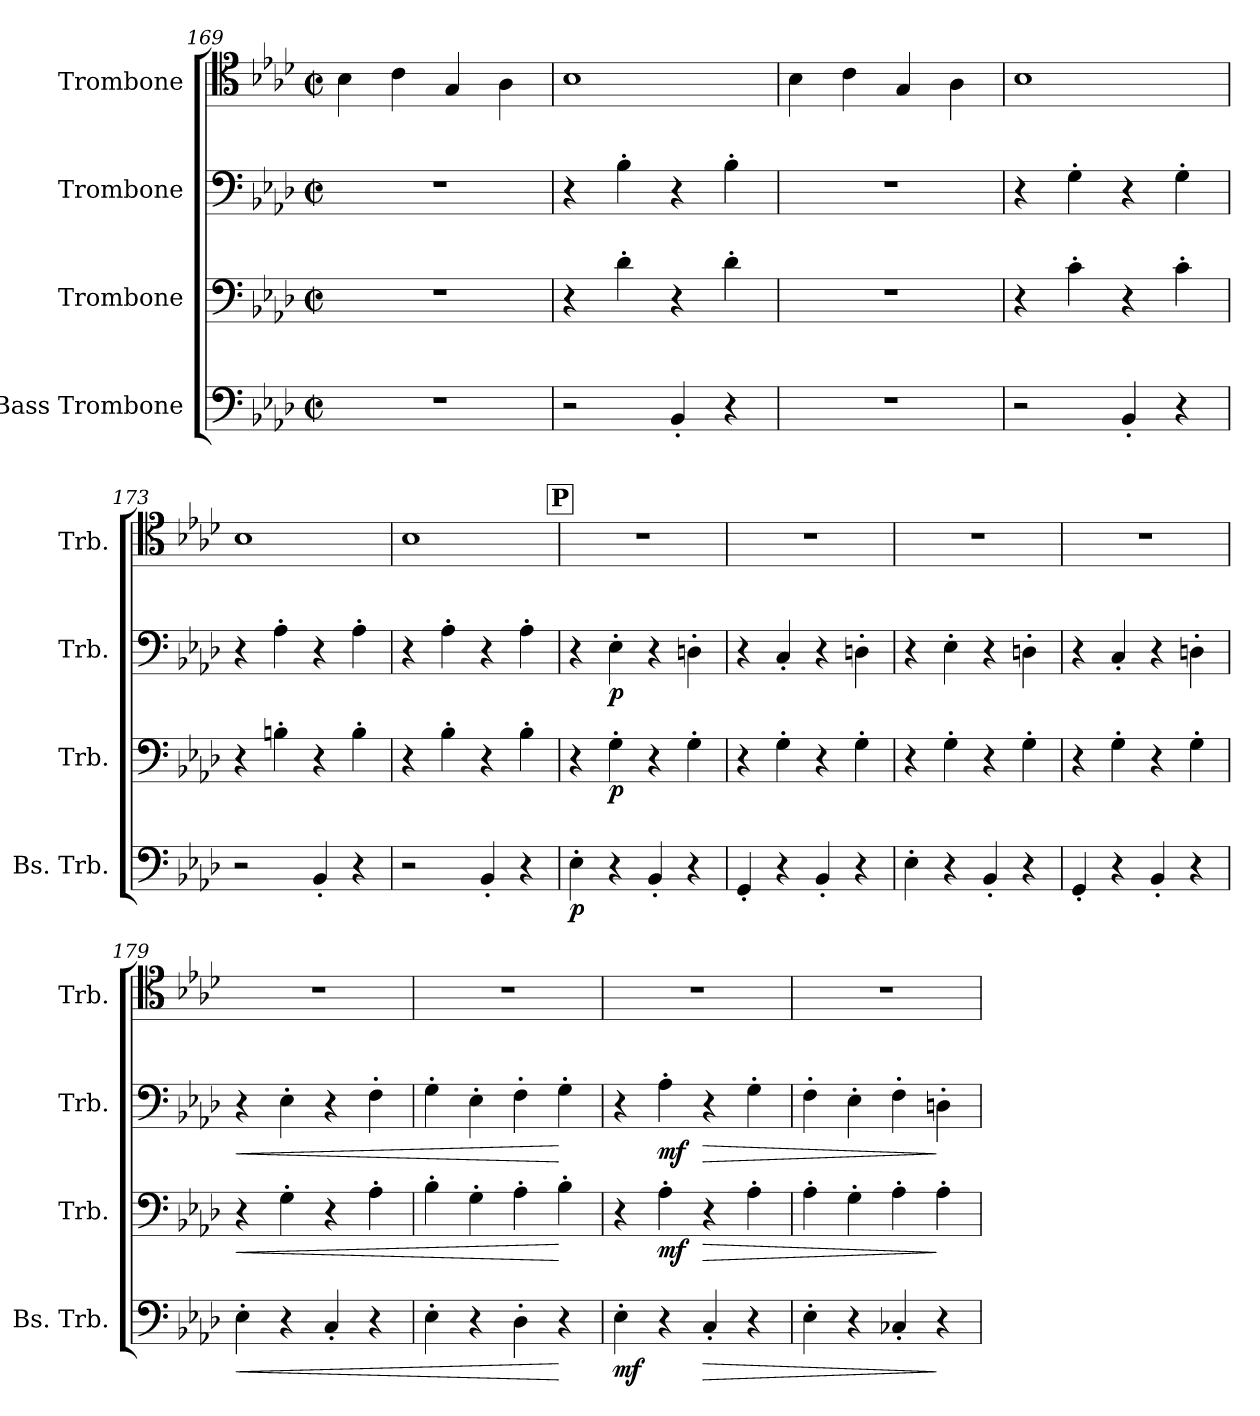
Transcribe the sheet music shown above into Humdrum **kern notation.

**kern	**dynam	**kern	**dynam	**kern	**dynam	**kern
*part4	*part4	*part3	*part3	*part2	*part2	*part1
*staff4	*staff4	*staff3	*staff3	*staff2	*staff2	*staff1
*I"Bass Trombone	*	*I"Trombone	*	*I"Trombone	*	*I"Trombone
*I'Bs. Trb.	*	*I'Trb.	*	*I'Trb.	*	*I'Trb.
*clefF4	*	*clefF4	*	*clefF4	*	*clefC4
*k[b-e-a-d-]	*	*k[b-e-a-d-]	*	*k[b-e-a-d-]	*	*k[b-e-a-d-]
*M2/2	*	*M2/2	*	*M2/2	*	*M2/2
*met(c|)	*	*met(c|)	*	*met(c|)	*	*met(c|)
=169	=169	=169	=169	=169	=169	=169
1r	.	1r	.	1r	.	4B-\
.	.	.	.	.	.	4c\
.	.	.	.	.	.	4G/
.	.	.	.	.	.	4A-\
=170	=170	=170	=170	=170	=170	=170
2r	.	4r	.	4r	.	1B-
.	.	4d-'\	.	4B-'\	.	.
4BB-'/	.	4r	.	4r	.	.
4r	.	4d-'\	.	4B-'\	.	.
=171	=171	=171	=171	=171	=171	=171
1r	.	1r	.	1r	.	4B-\
.	.	.	.	.	.	4c\
.	.	.	.	.	.	4G/
.	.	.	.	.	.	4A-\
=172	=172	=172	=172	=172	=172	=172
2r	.	4r	.	4r	.	1B-
.	.	4c'\	.	4G'\	.	.
4BB-'/	.	4r	.	4r	.	.
4r	.	4c'\	.	4G'\	.	.
=173	=173	=173	=173	=173	=173	=173
2r	.	4r	.	4r	.	1B-
.	.	4Bn'\	.	4A-'\	.	.
4BB-'/	.	4r	.	4r	.	.
4r	.	4B'\	.	4A-'\	.	.
=174	=174	=174	=174	=174	=174	=174
2r	.	4r	.	4r	.	1B-
.	.	4B-'\	.	4A-'\	.	.
4BB-'/	.	4r	.	4r	.	.
4r	.	4B-'\	.	4A-'\	.	.
!!LO:REH:place=s1:a:fs=14:t=P
=175	=175	=175	=175	=175	=175	=175
!	!LO:DY:b	!	!	!	!	!
4E-'\	p	4r	.	4r	.	1r
!	!	!	!LO:DY:b	!	!LO:DY:b	!
4r	.	4G'\	p	4E-'\	p	.
4BB-'/	.	4r	.	4r	.	.
4r	.	4G'\	.	4Dn'\	.	.
=176	=176	=176	=176	=176	=176	=176
4GG'/	.	4r	.	4r	.	1r
4r	.	4G'\	.	4C'/	.	.
4BB-'/	.	4r	.	4r	.	.
4r	.	4G'\	.	4Dn'\	.	.
=177	=177	=177	=177	=177	=177	=177
4E-'\	.	4r	.	4r	.	1r
4r	.	4G'\	.	4E-'\	.	.
4BB-'/	.	4r	.	4r	.	.
4r	.	4G'\	.	4Dn'\	.	.
=178	=178	=178	=178	=178	=178	=178
4GG'/	.	4r	.	4r	.	1r
4r	.	4G'\	.	4C'/	.	.
4BB-'/	.	4r	.	4r	.	.
4r	.	4G'\	.	4Dn'\	.	.
!!LO:PB:g=z
=179	=179	=179	=179	=179	=179	=179
!	!LO:HP:b	!	!LO:HP:b	!	!LO:HP:b	!
4E-'\	<	4r	<	4r	<	1r
4r	.	4G'\	.	4E-'\	.	.
4C'/	.	4r	.	4r	.	.
4r	.	4A-'\	.	4F'\	.	.
=180	=180	=180	=180	=180	=180	=180
4E-'\	.	4B-'\	.	4G'\	.	1r
4r	.	4G'\	.	4E-'\	.	.
4D-'\	.	4A-'\	.	4F'\	.	.
4r	[	4B-'\	[	4G'\	[	.
=181	=181	=181	=181	=181	=181	=181
!	!LO:DY:b	!	!	!	!	!
4E-'\	mf	4r	.	4r	.	1r
!	!	!	!LO:DY:b	!	!LO:DY:b	!
4r	.	4A-'\	mf	4A-'\	mf	.
!	!LO:HP:b	!	!LO:HP:b	!	!LO:HP:b	!
4C'/	>	4r	>	4r	>	.
4r	.	4A-'\	.	4G'\	.	.
=182	=182	=182	=182	=182	=182	=182
4E-'\	.	4A-'\	.	4F'\	.	1r
4r	.	4G'\	.	4E-'\	.	.
4C-X'/	.	4A-'\	.	4F'\	.	.
4r	]	4A-'\	]	4Dn'\	]	.
=	=	=	=	=	=	=
*-	*-	*-	*-	*-	*-	*-
